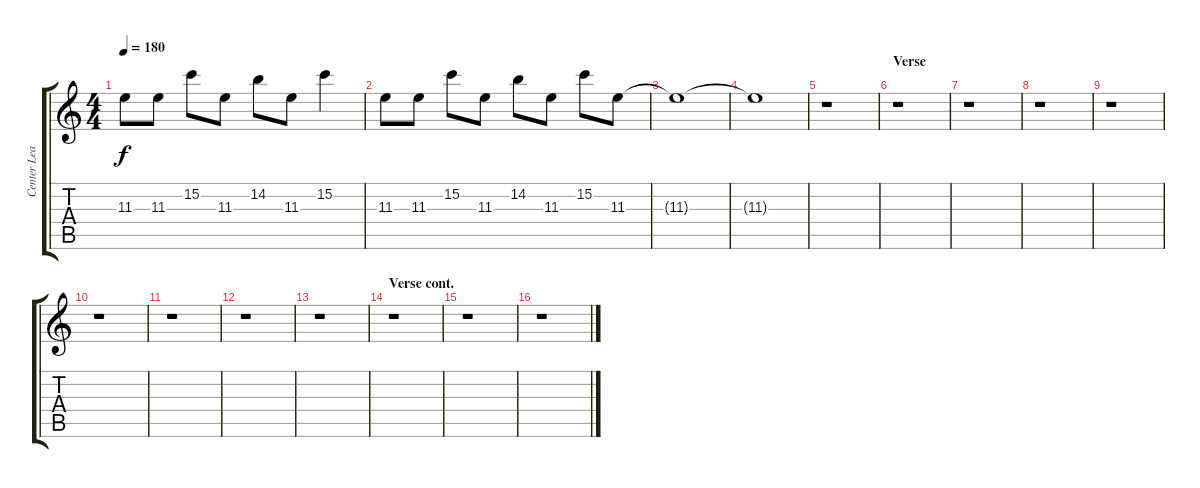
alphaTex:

\track ("Center Lead 2" "Center Lea") {instrument distortionguitar}
\staff {score tabs}
\tuning (D4 A3 F3 C3 G2 C2) {hide}
\ts (4 4)
\tempo 180
\clef g2
\ks aminor
11.3{t}.8{dy f} 11.3.8 15.2.8 11.3.8 14.2.8 11.3.8 15.2.4 |
11.3.8 11.3.8 15.2.8 11.3.8 14.2.8 11.3.8 15.2.8 11.3.8 |
11.3{t}.1 |
11.3{t}.1 |
r.1 |
\section ("" "Verse")
r.1 |
r.1 |
r.1 |
r.1 |
r.1 |
r.1 |
r.1 |
r.1 |
\section ("" "Verse cont.")
r.1 |
r.1 |
r.1
